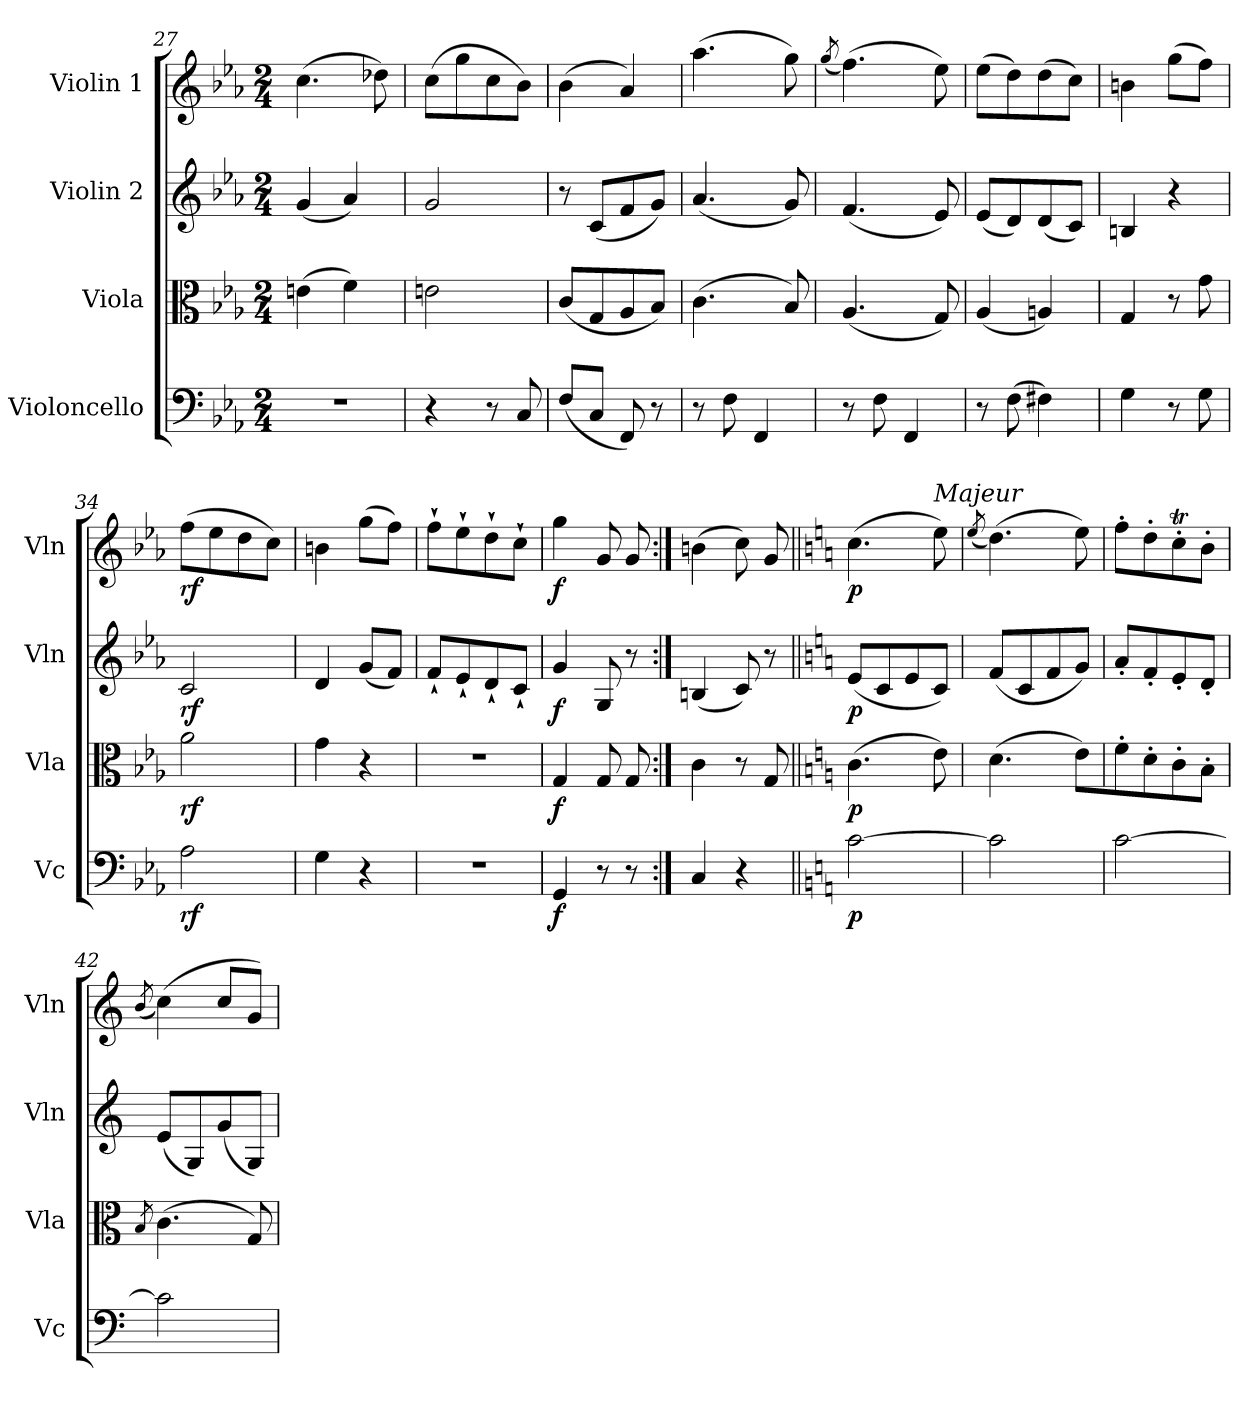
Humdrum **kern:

**kern	**dynam	**kern	**dynam	**kern	**dynam	**kern	**dynam
*part4	*part4	*part3	*part3	*part2	*part2	*part1	*part1
*staff4	*staff4	*staff3	*staff3	*staff2	*staff2	*staff1	*staff1
*I"Violoncello	*	*I"Viola	*	*I"Violin 2	*	*I"Violin 1	*
*I'Vc	*	*I'Vla	*	*I'Vln	*	*I'Vln	*
*clefF4	*	*clefC3	*	*clefG2	*	*clefG2	*
*k[b-e-a-]	*	*k[b-e-a-]	*	*k[b-e-a-]	*	*k[b-e-a-]	*
*M2/4	*	*M2/4	*	*M2/4	*	*M2/4	*
=27	=27	=27	=27	=27	=27	=27	=27
2r	.	(4en\	.	(<4g/	.	(>4.cc\	.
.	.	4f\)	.	4a-/)	.	.	.
.	.	.	.	.	.	8dd-X\)	.
=28	=28	=28	=28	=28	=28	=28	=28
4r	.	2en\	.	2g/	.	(8cc\L	.
.	.	.	.	.	.	8gg\	.
8r	.	.	.	.	.	8cc\	.
8C/	.	.	.	.	.	8b-\J)	.
=29	=29	=29	=29	=29	=29	=29	=29
(8F/L	.	(8c/L	.	8r	.	(4b-\	.
8C/J	.	8G/	.	(8c/L	.	.	.
8FF/)	.	8A-/	.	8f/	.	4a-/)	.
8r	.	8B-/J)	.	8g/J)	.	.	.
=30	=30	=30	=30	=30	=30	=30	=30
8r	.	(4.c\	.	(4.a-/	.	(4.aa-\	.
8F\	.	.	.	.	.	.	.
4FF/	.	.	.	.	.	.	.
.	.	8B-/)	.	8g/)	.	8gg\)	.
=31	=31	=31	=31	=31	=31	=31	=31
.	.	.	.	.	.	(8qgg/	.
8r	.	(4.A-/	.	(4.f/	.	(4.ff\)	.
8F\	.	.	.	.	.	.	.
4FF/	.	.	.	.	.	.	.
.	.	8G/)	.	8e-/)	.	8ee-\)	.
=32	=32	=32	=32	=32	=32	=32	=32
8r	.	(4A-/	.	(<8e-/L	.	(>8ee-\L	.
(8F\	.	.	.	8d/)	.	8dd\)	.
4F#X\)	.	4An/)	.	(<8d/	.	(>8dd\	.
.	.	.	.	8c/J)	.	8cc\J)	.
=33	=33	=33	=33	=33	=33	=33	=33
4G\	.	4G/	.	4Bn/	.	4bn\	.
8r	.	8r	.	4r	.	(>8gg\L	.
8G\	.	8g\	.	.	.	8ff\J)	.
!!LO:PB:g=z
=34	=34	=34	=34	=34	=34	=34	=34
!	!LO:DY:b	!	!LO:DY:b	!	!LO:DY:b	!	!LO:DY:b
2A-\	rf	2a-\	rf	2c/	rf	(>8ff\L	rf
.	.	.	.	.	.	8ee-\	.
.	.	.	.	.	.	8dd\	.
.	.	.	.	.	.	8cc\J)	.
=35	=35	=35	=35	=35	=35	=35	=35
4G\	.	4g\	.	4d/	.	4bn\	.
4r	.	4r	.	(<8g/L	.	(>8gg\L	.
.	.	.	.	8f/J)	.	8ff\J)	.
=36	=36	=36	=36	=36	=36	=36	=36
2r	.	2r	.	8f`/L	.	8ff`\L	.
.	.	.	.	8e-`/	.	8ee-`\	.
.	.	.	.	8d`/	.	8dd`\	.
.	.	.	.	8c`/J	.	8cc`\J	.
=37	=37	=37	=37	=37	=37	=37	=37
!	!LO:DY:b	!	!LO:DY:b	!	!LO:DY:b	!	!LO:DY:b
4GG/	f	4G/	f	4g/	f	4gg\	f
8r	.	8G/	.	8G/	.	8g/	.
8r	.	8G/	.	8r	.	8g/	.
=38:|!	=38:|!	=38:|!	=38:|!	=38:|!	=38:|!	=38:|!	=38:|!
4C/	.	4c\	.	(4Bn/	.	(4bn\	.
4r	.	8r	.	8c/)	.	8cc\)	.
.	.	8G/	.	8r	.	8g/	.
=39||	=39||	=39||	=39||	=39||	=39||	=39||	=39||
*k[]	*	*k[]	*	*k[]	*	*k[]	*
!	!LO:DY:b	!	!LO:DY:b	!	!LO:DY:b	!	!LO:DY:b
[>2c\	p	(4.c\	p	(<8e/L	p	(4.cc\	p
.	.	.	.	8c/	.	.	.
.	.	.	.	8e/	.	.	.
!	!	!	!	!	!	!LO:TX:a:i:t=Majeur	!
.	.	8e\)	.	8c/J)	.	8ee\)	.
=40	=40	=40	=40	=40	=40	=40	=40
*k[]	*	*k[]	*	*k[]	*	*k[]	*
.	.	.	.	.	.	(8qee/	.
2c\]	.	(4.d\	.	(<8f/L	.	(4.dd\)	.
.	.	.	.	8c/	.	.	.
.	.	.	.	8f/	.	.	.
.	.	8e\L)	.	8g/J)	.	8ee\)	.
=41	=41	=41	=41	=41	=41	=41	=41
[>2c\	.	8f'\	.	8a'/L	.	8ff'\L	.
.	.	8d'\	.	8f'/	.	8dd'\	.
.	.	8c'\	.	8e'/	.	8ccT'\	.
.	.	8B'\J	.	8d'/J	.	8b'\J	.
=42	=42	=42	=42	=42	=42	=42	=42
.	.	8qB/	.	.	.	(8qb/	.
2c\]	.	(4.c\	.	(<8e/L	.	(4cc\)	.
.	.	.	.	8G/)	.	.	.
.	.	.	.	(<8g/	.	8cc/L	.
.	.	8G/)	.	8G/J)	.	8g/J)	.
=	=	=	=	=	=	=	=
*-	*-	*-	*-	*-	*-	*-	*-
